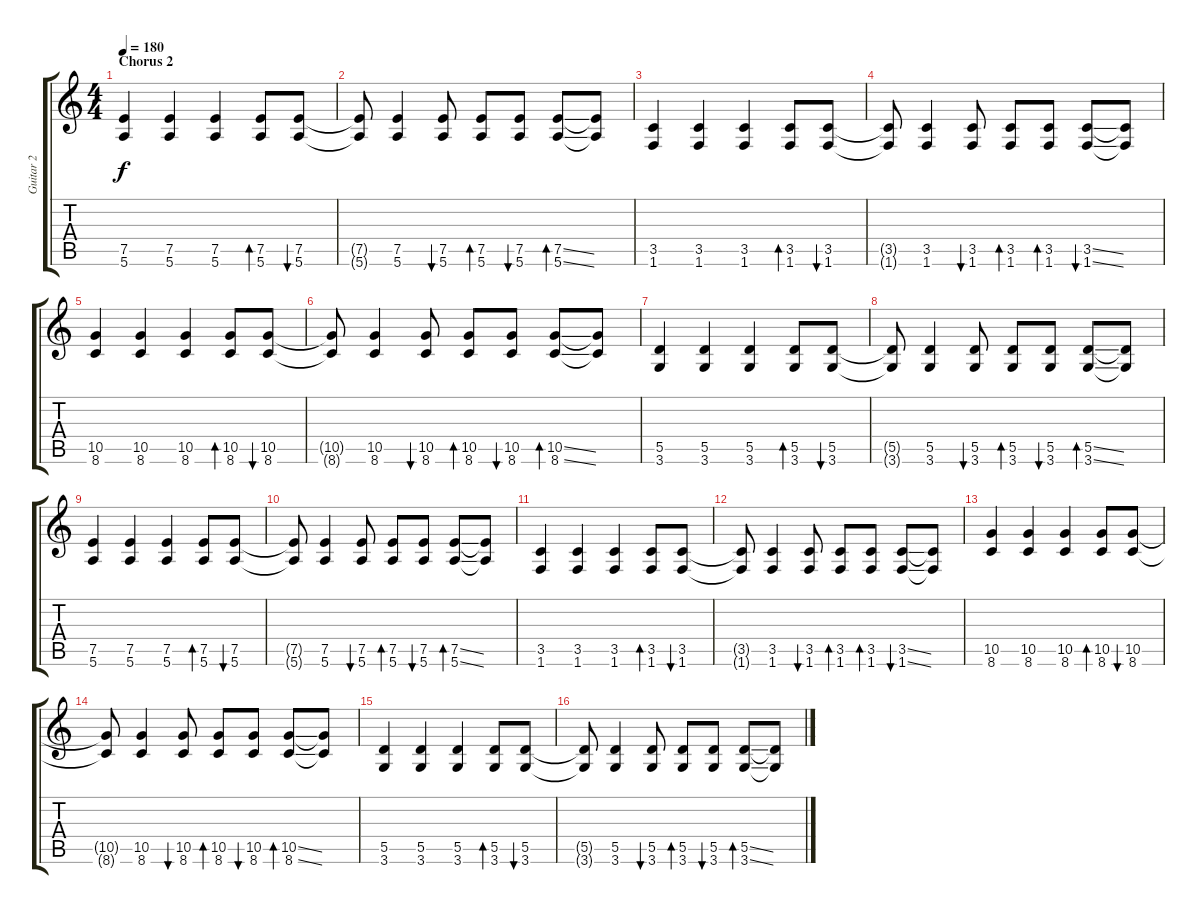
\track ("Guitar 2" "Guitar 2") {instrument distortionguitar}
\staff {score tabs}
\tuning (E4 B3 G3 D3 A2 E2) {hide}
\ts (4 4)
\section ("" "Chorus 2")
\tempo 180
\clef g2
\ks c
(7.5 5.6).4{dy f volume 15} (7.5 5.6).4 (7.5 5.6).4 (7.5 5.6).8{bd 60} (7.5 5.6).8{bu 60} |
(7.5{t} 5.6{t}).8 (7.5 5.6).4 (7.5 5.6).8{bu 60} (7.5 5.6).8{bd 60} (7.5 5.6).8{bu 60} (7.5{ss} 5.6{ss}).8{bd 60} (7.5{t} 5.6{t}).8 |
(3.5 1.6).4 (3.5 1.6).4 (3.5 1.6).4 (3.5 1.6).8{bd 60} (3.5 1.6).8{bu 60} |
(3.5{t} 1.6{t}).8 (3.5 1.6).4 (3.5 1.6).8{bu 60} (3.5 1.6).8{bd 60} (3.5 1.6).8{bd 60} (3.5{ss} 1.6{ss}).8{bu 60} (3.5{t} 1.6{t}).8 |
(10.5 8.6).4 (10.5 8.6).4 (10.5 8.6).4 (10.5 8.6).8{bd 60} (10.5 8.6).8{bu 60} |
(10.5{t} 8.6{t}).8 (10.5 8.6).4 (10.5 8.6).8{bu 60} (10.5 8.6).8{bd 60} (10.5 8.6).8{bu 60} (10.5{ss} 8.6{ss}).8{bd 60} (10.5{t} 8.6{t}).8 |
(5.5 3.6).4 (5.5 3.6).4 (5.5 3.6).4 (5.5 3.6).8{bd 60} (5.5 3.6).8{bu 60} |
(5.5{t} 3.6{t}).8 (5.5 3.6).4 (5.5 3.6).8{bu 60} (5.5 3.6).8{bd 60} (5.5 3.6).8{bu 60} (5.5{ss} 3.6{ss}).8{bd 60} (5.5{t} 3.6{t}).8 |
(7.5 5.6).4 (7.5 5.6).4 (7.5 5.6).4 (7.5 5.6).8{bd 60} (7.5 5.6).8{bu 60} |
(7.5{t} 5.6{t}).8 (7.5 5.6).4 (7.5 5.6).8{bu 60} (7.5 5.6).8{bd 60} (7.5 5.6).8{bu 60} (7.5{ss} 5.6{ss}).8{bd 60} (7.5{t} 5.6{t}).8 |
(3.5 1.6).4 (3.5 1.6).4 (3.5 1.6).4 (3.5 1.6).8{bd 60} (3.5 1.6).8{bu 60} |
(3.5{t} 1.6{t}).8 (3.5 1.6).4 (3.5 1.6).8{bu 60} (3.5 1.6).8{bd 60} (3.5 1.6).8{bd 60} (3.5{ss} 1.6{ss}).8{bu 60} (3.5{t} 1.6{t}).8 |
(10.5 8.6).4 (10.5 8.6).4 (10.5 8.6).4 (10.5 8.6).8{bd 60} (10.5 8.6).8{bu 60} |
(10.5{t} 8.6{t}).8 (10.5 8.6).4 (10.5 8.6).8{bu 60} (10.5 8.6).8{bd 60} (10.5 8.6).8{bu 60} (10.5{ss} 8.6{ss}).8{bd 60} (10.5{t} 8.6{t}).8 |
(5.5 3.6).4 (5.5 3.6).4 (5.5 3.6).4 (5.5 3.6).8{bd 60} (5.5 3.6).8{bu 60} |
(5.5{t} 3.6{t}).8 (5.5 3.6).4 (5.5 3.6).8{bu 60} (5.5 3.6).8{bd 60} (5.5 3.6).8{bu 60} (5.5{ss} 3.6{ss}).8{bd 60} (5.5{t} 3.6{t}).8
